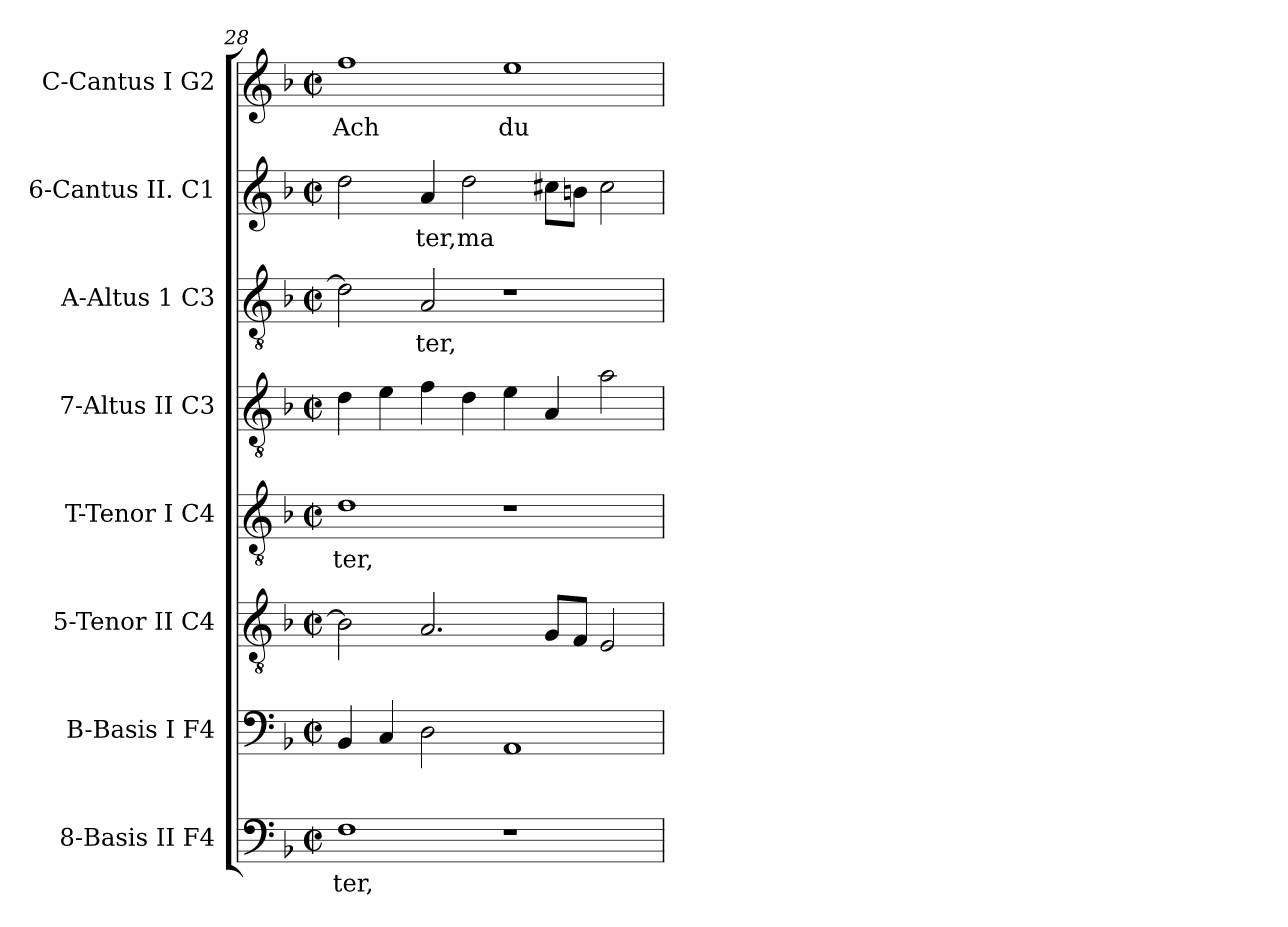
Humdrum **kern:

**kern	**text	**kern	**text	**kern	**text	**kern	**text	**kern	**text	**kern	**text	**kern	**text	**kern	**text
*part8	*part8	*part7	*part7	*part6	*part6	*part5	*part5	*part4	*part4	*part3	*part3	*part2	*part2	*part1	*part1
*staff8	*staff8	*staff7	*staff7	*staff6	*staff6	*staff5	*staff5	*staff4	*staff4	*staff3	*staff3	*staff2	*staff2	*staff1	*staff1
*I"8-Basis II  F4	*	*I"B-Basis I  F4	*	*I"5-Tenor II  C4	*	*I"T-Tenor I  C4	*	*I"7-Altus II  C3	*	*I"A-Altus 1  C3	*	*I"6-Cantus II.  C1	*	*I"C-Cantus I  G2	*
*	*	*I'B	*	*	*	*I'T	*	*	*	*I'A	*	*	*	*I'C	*
*clefF4	*	*clefF4	*	*clefGv2	*	*clefGv2	*	*clefGv2	*	*clefGv2	*	*clefG2	*	*clefG2	*
*k[b-]	*	*k[b-]	*	*k[b-]	*	*k[b-]	*	*k[b-]	*	*k[b-]	*	*k[b-]	*	*k[b-]	*
*F:	*	*F:	*	*F:	*	*F:	*	*F:	*	*F:	*	*F:	*	*F:	*
*M2/2	*	*M2/2	*	*M2/2	*	*M2/2	*	*M2/2	*	*M2/2	*	*M2/2	*	*M2/2	*
*met(c|)	*	*met(c|)	*	*met(c|)	*	*met(c|)	*	*met(c|)	*	*met(c|)	*	*met(c|)	*	*met(c|)	*
=28	=28	=28	=28	=28	=28	=28	=28	=28	=28	=28	=28	=28	=28	=28	=28
!	!LO:LY:b:cj	!	!LO:LY:b:cj	!	!LO:LY:b:cj	!	!LO:LY:b:cj	!	!LO:LY:b:cj	!	!LO:LY:b:cj	!	!LO:LY:b:cj	!	!LO:LY:b:cj
1F	-ter,	4BB-/	--	2B-\]	--	1d	-ter,	4d\	--	2d\]	--	2dd\	--	1ff	Ach
!	!	!	!LO:LY:b:cj	!	!	!	!	!	!LO:LY:b:cj	!	!	!	!	!	!
.	.	4C/	--	.	.	.	.	4e\	--	.	.	.	.	.	.
!	!	!	!LO:LY:b:cj	!	!LO:LY:b:cj	!	!	!	!LO:LY:b:cj	!	!LO:LY:b:cj	!	!LO:LY:b:cj	!	!
.	.	2D\	--	2.A/	--	.	.	4f\	--	2A/	-ter,	4a/	-ter,	.	.
!	!	!	!	!	!	!	!	!	!LO:LY:b:cj	!	!	!	!LO:LY:b:cj	!	!
.	.	.	.	.	.	.	.	4d\	--	.	.	2dd\	ma-	.	.
!	!	!	!LO:LY:b:cj	!	!	!	!	!	!LO:LY:b:cj	!	!	!	!	!	!LO:LY:b:cj
1r	.	1AA	--	.	.	1r	.	4e\	--	1r	.	.	.	1ee	du
!	!	!	!	!	!LO:LY:b:cj	!	!	!	!LO:LY:b:cj	!	!	!	!LO:LY:b:cj	!	!
.	.	.	.	8G/L	--	.	.	4A/	--	.	.	8cc#X\L	--	.	.
!	!	!	!	!	!LO:LY:b:cj	!	!	!	!	!	!	!	!LO:LY:b:cj	!	!
.	.	.	.	8F/J	--	.	.	.	.	.	.	8bn\J	--	.	.
!	!	!	!	!	!LO:LY:b:cj	!	!	!	!LO:LY:b:cj	!	!	!	!LO:LY:b:cj	!	!
.	.	.	.	2E/	--	.	.	2a\	--	.	.	2cc#\	--	.	.
=	=	=	=	=	=	=	=	=	=	=	=	=	=	=	=
*-	*-	*-	*-	*-	*-	*-	*-	*-	*-	*-	*-	*-	*-	*-	*-
